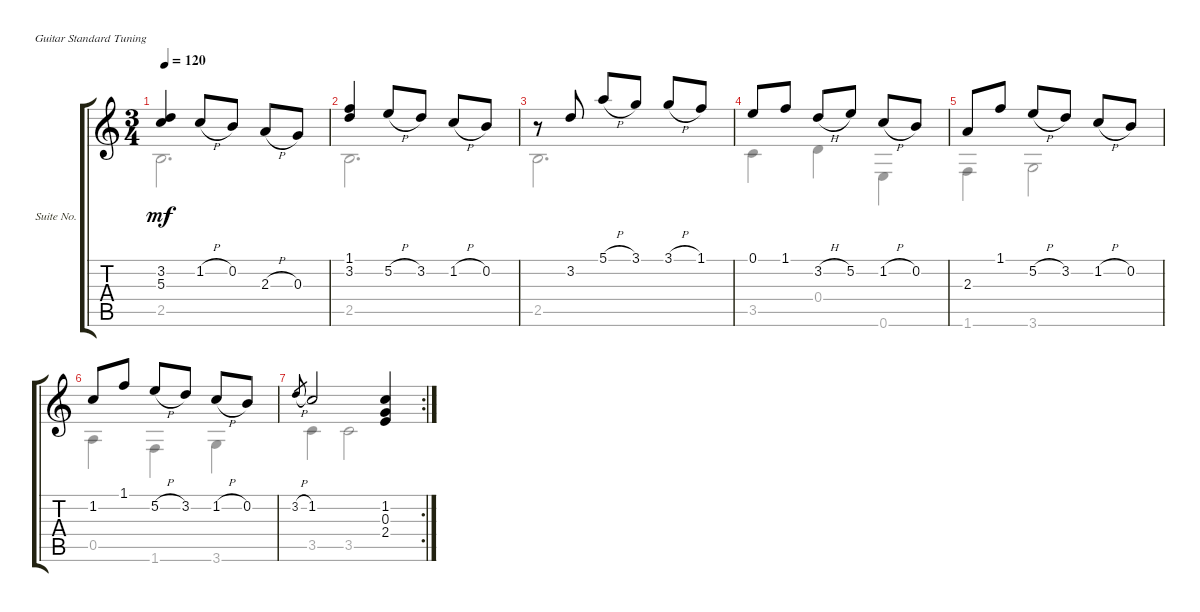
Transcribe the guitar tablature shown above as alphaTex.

\bracketExtendMode groupsimilarinstruments
\firstSystemTrackNameOrientation horizontal
\otherSystemsTrackNameOrientation horizontal
\track ("Suite No. 9 In C (D9) - 6. Menuet I" "Suite No. ") {instrument acousticguitarnylon}
\staff {score tabs}
\tuning (E4 B3 G3 D3 A2 E2)
\voice
\ts (3 4)
\tempo 120
\clef g2
\ks c
(3.2 5.3).4{dy mf} 1.2{h}.8 0.2.8 2.3{h}.8 0.3.8 |
(1.1 3.2).4 5.2{h}.8 3.2.8 1.2{h}.8 0.2.8 |
r.8 3.2.8 5.1{h}.8 3.1.8 3.1{h}.8 1.1.8 |
0.1.8 1.1.8 3.2{h}.8 5.2.8 1.2{h}.8 0.2.8 |
2.3.8 1.1.8 5.2{h}.8 3.2.8 1.2{h}.8 0.2.8 |
1.2.8 1.1.8 5.2{h}.8 3.2.8 1.2{h}.8 0.2.8 |
\rc 2
3.2{h}.8{gr} 1.2.2 (1.2 0.3 2.4).4
\voice
\clef g2
\ottava regular
\simile none
\ks c
2.5.2{d dy mf} |
2.5.2{d} |
2.5.2{d} |
3.5.4 0.4.4 0.6.4 |
1.6.4 3.6.2 |
0.5.4 1.6.4 3.6.4 |
3.5.4 3.5.2
